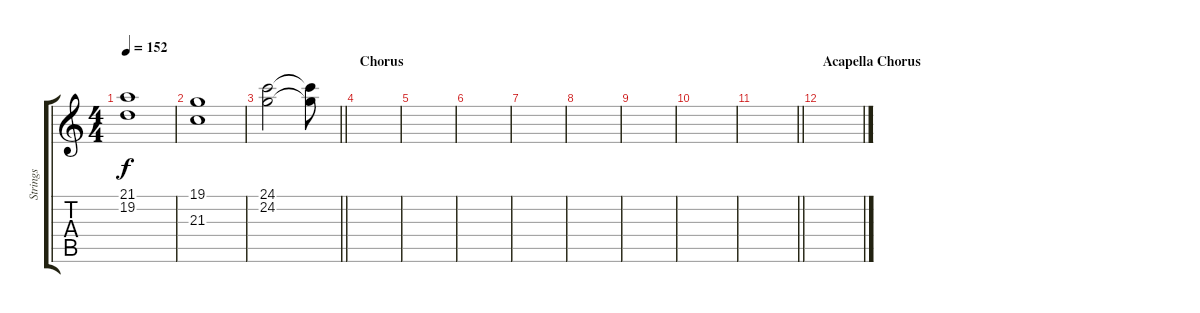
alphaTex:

\track ("Strings" "Strings") {instrument stringensemble1}
\staff {score tabs}
\tuning (C4 G3 Eb3 Bb2 F2 C2) {hide}
\ts (4 4)
\tempo 152
\clef g2
\ks c
(21.1 19.2).1{dy f} |
(19.1 21.3).1 |
\barLineRight lightlight
(24.1 24.2).2 (24.1{t} 24.2{t}).8 |
\section ("" "Chorus")
|
|
|
|
|
|
|
\barLineRight lightlight
|
\section ("" "Acapella Chorus")
